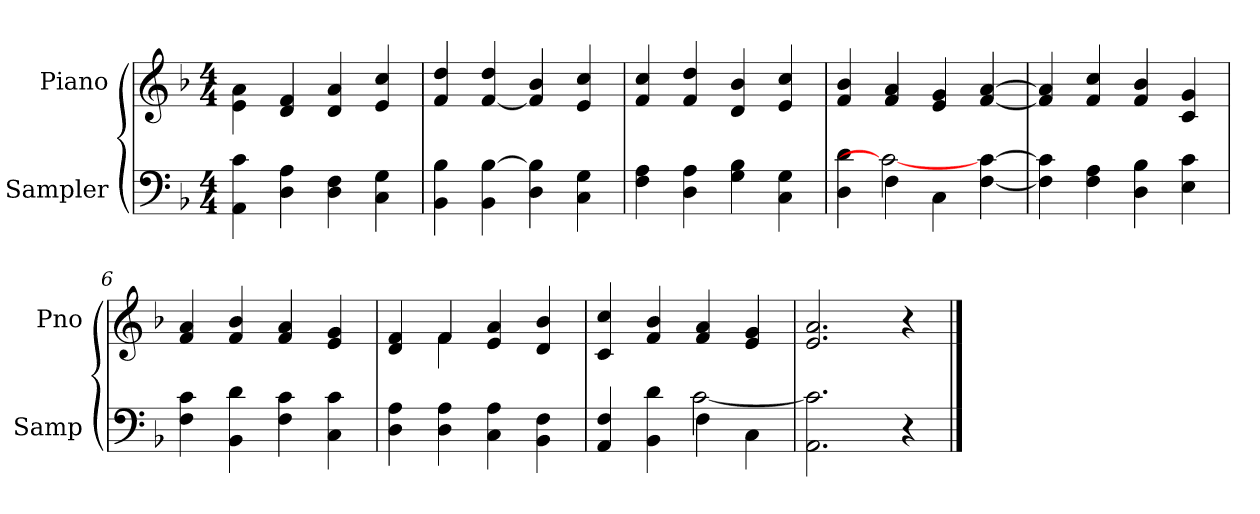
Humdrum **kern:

**kern	**kern
*part2	*part1
*staff2	*staff1
*I"Sampler	*I"Piano
*I'Samp	*I'Pno
*clefF4	*clefG2
*k[b-]	*k[b-]
*F:	*F:
*M4/4	*M4/4
=1	=1
4AA 4c	4e\ 4a\
4D 4A	4d 4f
4D 4F	4d 4a
4C 4G	4e 4cc
=2	=2
4BB- 4B-	4f 4dd
4BB- [4B-	[4f 4dd
4D 4B-]	4f] 4b-
4C 4G	4e 4cc
=3	=3
4F 4A	4f 4cc
4D 4A	4f 4dd
4G 4B-	4d 4b-
4C 4G	4e 4cc
=4	=4
*^	*
4D 4d	4ryy	4f 4b-
4F\	2c_	4f 4a
4C\	.	4e 4g
[4F\ [4c\	4ryy	[4f/ [4a/
*v	*v	*
=5	=5
4F\] 4c\]	4f/] 4a/]
4F 4A	4f 4cc
4D 4B-	4f 4b-
4E 4c	4c 4g
=6	=6
4F 4c	4f 4a
4BB- 4d	4f 4b-
4F 4c	4f 4a
4C 4c	4e 4g
=7	=7
*	*^
4D 4A	4d 4f	4ryy
4D 4A	4f/	4f
4C 4A	4e 4a	2ryy
4BB- 4F	4d 4b-	.
*	*v	*v
=8	=8
*^	*
4AA 4F	2ryy	4c 4cc
4BB- 4d	.	4f 4b-
4F\	[2c	4f 4a
4C\	.	4e 4g
*v	*v	*
=9	=9
2.AA 2.c]	2.e 2.a
4r	4r
==	==
*-	*-
